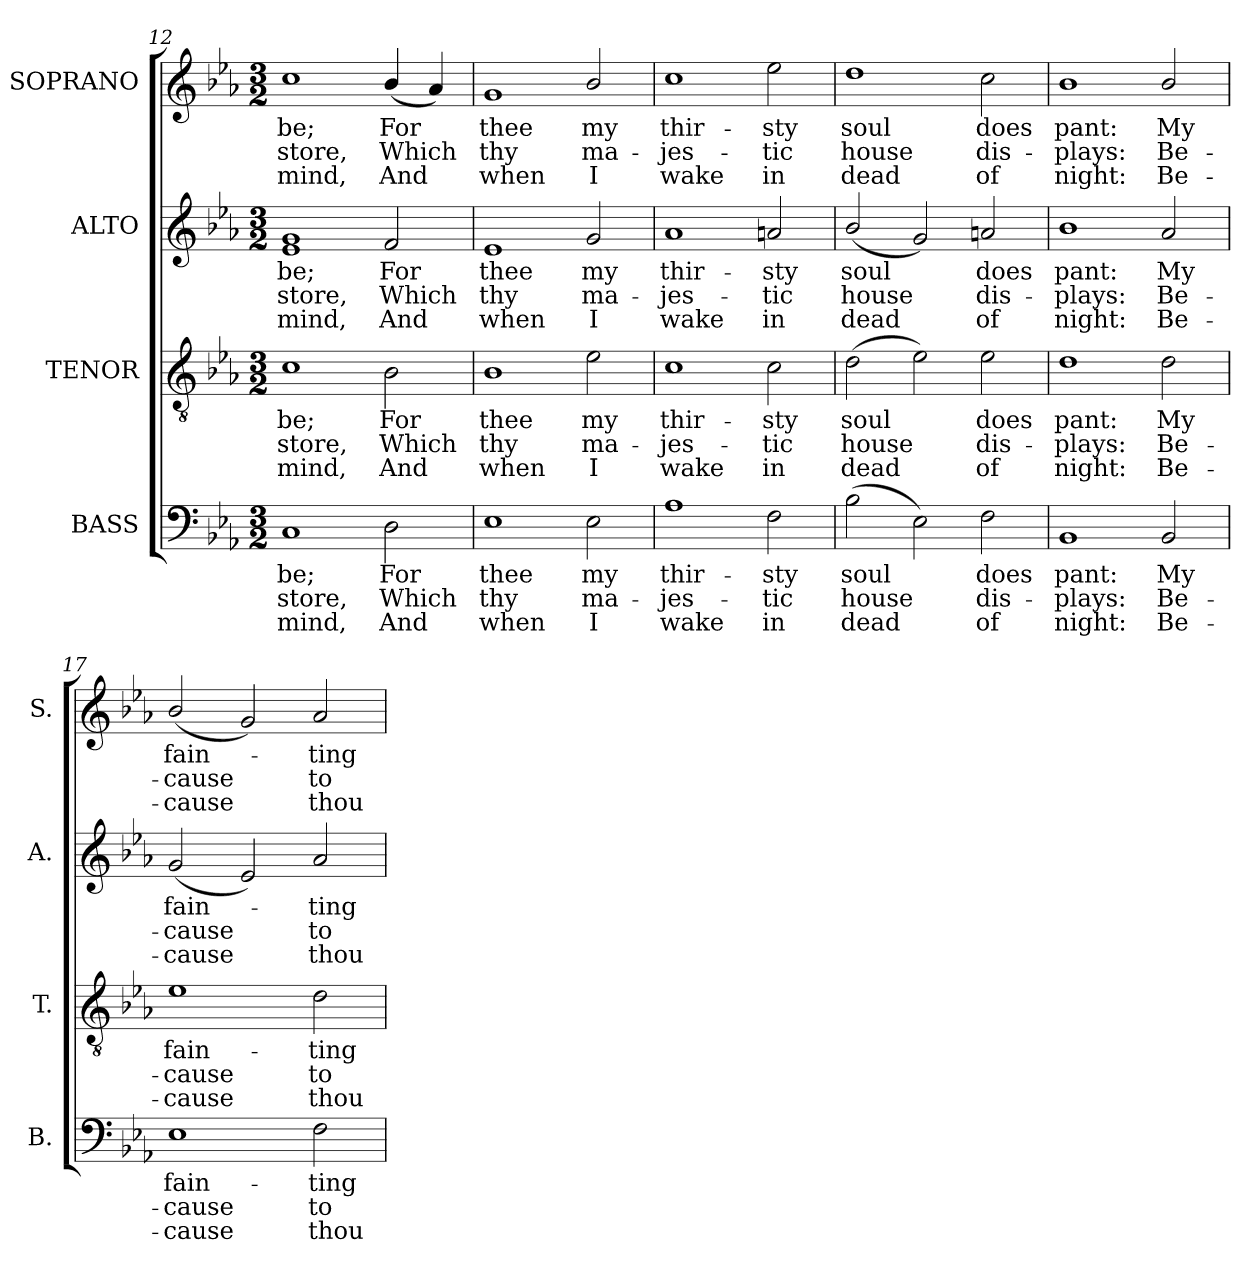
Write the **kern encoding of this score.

**kern	**text	**text	**text	**kern	**text	**text	**text	**kern	**text	**text	**text	**kern	**text	**text	**text
*part4	*part4	*part4	*part4	*part3	*part3	*part3	*part3	*part2	*part2	*part2	*part2	*part1	*part1	*part1	*part1
*staff4	*staff4	*staff4	*staff4	*staff3	*staff3	*staff3	*staff3	*staff2	*staff2	*staff2	*staff2	*staff1	*staff1	*staff1	*staff1
*I"BASS	*	*	*	*I"TENOR	*	*	*	*I"ALTO	*	*	*	*I"SOPRANO	*	*	*
*I'B.	*	*	*	*I'T.	*	*	*	*I'A.	*	*	*	*I'S.	*	*	*
*clefF4	*	*	*	*clefGv2	*	*	*	*clefG2	*	*	*	*clefG2	*	*	*
*	*	*	*	*ITrd7c12	*	*	*	*	*	*	*	*	*	*	*
*k[b-e-a-]	*	*	*	*k[b-e-a-]	*	*	*	*k[b-e-a-]	*	*	*	*k[b-e-a-]	*	*	*
*c:	*	*	*	*c:	*	*	*	*c:	*	*	*	*c:	*	*	*
*M3/2	*	*	*	*M3/2	*	*	*	*M3/2	*	*	*	*M3/2	*	*	*
=12	=12	=12	=12	=12	=12	=12	=12	=12	=12	=12	=12	=12	=12	=12	=12
!	!LO:LY:b:color=#000000	!LO:LY:b:color=#000000	!LO:LY:b:color=#000000	!	!	!	!	!	!	!	!	!	!	!	!
!	!	!	!	!	!LO:LY:b:color=#000000	!LO:LY:b:color=#000000	!LO:LY:b:color=#000000	!	!	!	!	!	!	!	!
!	!	!	!	!	!	!	!	!	!LO:LY:b:color=#000000	!LO:LY:b:color=#000000	!LO:LY:b:color=#000000	!	!	!	!
*	*	*	*	*	*	*	*	*^	*	*	*	*	*	*	*
!	!	!	!	!	!	!	!	!	!	!	!	!	!	!LO:LY:b:color=#000000	!LO:LY:b:color=#000000	!LO:LY:b:color=#000000
1Ci	be;	-store,	mind,	1Ci	be;	-store,	mind,	1gi	1e-i	be;	-store,	mind,	1cci	be;	-store,	mind,
!	!LO:LY:b:color=#000000	!LO:LY:b:color=#000000	!LO:LY:b:color=#000000	!	!	!	!	!	!	!	!	!	!	!	!	!
!	!	!	!	!	!LO:LY:b:color=#000000	!LO:LY:b:color=#000000	!LO:LY:b:color=#000000	!	!	!	!	!	!	!	!	!
!	!	!	!	!	!	!	!	!	!	!LO:LY:b:color=#000000	!LO:LY:b:color=#000000	!LO:LY:b:color=#000000	!	!	!	!
!	!	!	!	!	!	!	!	!	!	!	!	!	!	!LO:LY:b:color=#000000	!LO:LY:b:color=#000000	!LO:LY:b:color=#000000
2Di\	For	Which	And	2BB-i\	For	Which	And	2fi/	2ryy	For	Which	And	(4b-i/	For	Which	And
.	.	.	.	.	.	.	.	.	.	.	.	.	4a-i/)	.	.	.
*	*	*	*	*	*	*	*	*v	*v	*	*	*	*	*	*	*
=13	=13	=13	=13	=13	=13	=13	=13	=13	=13	=13	=13	=13	=13	=13	=13
!	!LO:LY:b:color=#000000	!LO:LY:b:color=#000000	!LO:LY:b:color=#000000	!	!	!	!	!	!	!	!	!	!	!	!
!	!	!	!	!	!LO:LY:b:color=#000000	!LO:LY:b:color=#000000	!LO:LY:b:color=#000000	!	!	!	!	!	!	!	!
!	!	!	!	!	!	!	!	!	!LO:LY:b:color=#000000	!LO:LY:b:color=#000000	!LO:LY:b:color=#000000	!	!	!	!
!	!	!	!	!	!	!	!	!	!	!	!	!	!LO:LY:b:color=#000000	!LO:LY:b:color=#000000	!LO:LY:b:color=#000000
1E-i	thee	thy	when	1BB-i	thee	thy	when	1e-i	thee	thy	when	1gi	thee	thy	when
!	!LO:LY:b:color=#000000	!LO:LY:b:color=#000000	!LO:LY:b:color=#000000	!	!	!	!	!	!	!	!	!	!	!	!
!	!	!	!	!	!LO:LY:b:color=#000000	!LO:LY:b:color=#000000	!LO:LY:b:color=#000000	!	!	!	!	!	!	!	!
!	!	!	!	!	!	!	!	!	!LO:LY:b:color=#000000	!LO:LY:b:color=#000000	!LO:LY:b:color=#000000	!	!	!	!
!	!	!	!	!	!	!	!	!	!	!	!	!	!LO:LY:b:color=#000000	!LO:LY:b:color=#000000	!LO:LY:b:color=#000000
2E-i\	my	ma-	I	2E-i\	my	ma-	I	2gi/	my	ma-	I	2b-i/	my	ma-	I
=14	=14	=14	=14	=14	=14	=14	=14	=14	=14	=14	=14	=14	=14	=14	=14
!	!LO:LY:b:color=#000000	!LO:LY:b:color=#000000	!LO:LY:b:color=#000000	!	!	!	!	!	!	!	!	!	!	!	!
!	!	!	!	!	!LO:LY:b:color=#000000	!LO:LY:b:color=#000000	!LO:LY:b:color=#000000	!	!	!	!	!	!	!	!
!	!	!	!	!	!	!	!	!	!LO:LY:b:color=#000000	!LO:LY:b:color=#000000	!LO:LY:b:color=#000000	!	!	!	!
!	!	!	!	!	!	!	!	!	!	!	!	!	!LO:LY:b:color=#000000	!LO:LY:b:color=#000000	!LO:LY:b:color=#000000
1A-i	thir-	-jes-	wake	1Ci	thir-	-jes-	wake	1a-i	thir-	-jes-	wake	1cci	thir-	-jes-	wake
!	!LO:LY:b:color=#000000	!LO:LY:b:color=#000000	!LO:LY:b:color=#000000	!	!	!	!	!	!	!	!	!	!	!	!
!	!	!	!	!	!LO:LY:b:color=#000000	!LO:LY:b:color=#000000	!LO:LY:b:color=#000000	!	!	!	!	!	!	!	!
!	!	!	!	!	!	!	!	!	!LO:LY:b:color=#000000	!LO:LY:b:color=#000000	!LO:LY:b:color=#000000	!	!	!	!
!	!	!	!	!	!	!	!	!	!	!	!	!	!LO:LY:b:color=#000000	!LO:LY:b:color=#000000	!LO:LY:b:color=#000000
2Fi\	-sty	-tic	in	2Ci\	-sty	-tic	in	2ani/	-sty	-tic	in	2ee-i\	-sty	-tic	in
!!LO:PB:g=z
=15	=15	=15	=15	=15	=15	=15	=15	=15	=15	=15	=15	=15	=15	=15	=15
!	!LO:LY:b:color=#000000	!LO:LY:b:color=#000000	!LO:LY:b:color=#000000	!	!	!	!	!	!	!	!	!	!	!	!
!	!	!	!	!	!LO:LY:b:color=#000000	!LO:LY:b:color=#000000	!LO:LY:b:color=#000000	!	!	!	!	!	!	!	!
!	!	!	!	!	!	!	!	!	!LO:LY:b:color=#000000	!LO:LY:b:color=#000000	!LO:LY:b:color=#000000	!	!	!	!
!	!	!	!	!	!	!	!	!	!	!	!	!	!LO:LY:b:color=#000000	!LO:LY:b:color=#000000	!LO:LY:b:color=#000000
(2B-i\	soul	house	dead	(2Di\	soul	house	dead	(2b-i/	soul	house	dead	1ddi	soul	house	dead
2E-i\)	.	.	.	2E-i\)	.	.	.	2gi/)	.	.	.	.	.	.	.
!	!LO:LY:b:color=#000000	!LO:LY:b:color=#000000	!LO:LY:b:color=#000000	!	!	!	!	!	!	!	!	!	!	!	!
!	!	!	!	!	!LO:LY:b:color=#000000	!LO:LY:b:color=#000000	!LO:LY:b:color=#000000	!	!	!	!	!	!	!	!
!	!	!	!	!	!	!	!	!	!LO:LY:b:color=#000000	!LO:LY:b:color=#000000	!LO:LY:b:color=#000000	!	!	!	!
!	!	!	!	!	!	!	!	!	!	!	!	!	!LO:LY:b:color=#000000	!LO:LY:b:color=#000000	!LO:LY:b:color=#000000
2Fi\	does	dis-	of	2E-i\	does	dis-	of	2ani/	does	dis-	of	2cci\	does	dis-	of
=16	=16	=16	=16	=16	=16	=16	=16	=16	=16	=16	=16	=16	=16	=16	=16
!	!LO:LY:b:color=#000000	!LO:LY:b:color=#000000	!LO:LY:b:color=#000000	!	!	!	!	!	!	!	!	!	!	!	!
!	!	!	!	!	!LO:LY:b:color=#000000	!LO:LY:b:color=#000000	!LO:LY:b:color=#000000	!	!	!	!	!	!	!	!
*	*	*	*	*^	*	*	*	*	*	*	*	*	*	*	*
!	!	!	!	!	!	!	!	!	!	!LO:LY:b:color=#000000	!LO:LY:b:color=#000000	!LO:LY:b:color=#000000	!	!	!	!
!	!	!	!	!	!	!	!	!	!	!	!	!	!	!LO:LY:b:color=#000000	!LO:LY:b:color=#000000	!LO:LY:b:color=#000000
1BB-i	pant:	-plays:	night:	1Di	1ryy	pant:	-plays:	night:	1b-i	pant:	-plays:	night:	1b-i	pant:	-plays:	night:
!	!LO:LY:b:color=#000000	!LO:LY:b:color=#000000	!LO:LY:b:color=#000000	!	!	!	!	!	!	!	!	!	!	!	!	!
!	!	!	!	!	!	!LO:LY:b:color=#000000	!LO:LY:b:color=#000000	!LO:LY:b:color=#000000	!	!	!	!	!	!	!	!
!	!	!	!	!	!	!	!	!	!	!LO:LY:b:color=#000000	!LO:LY:b:color=#000000	!LO:LY:b:color=#000000	!	!	!	!
!	!	!	!	!	!	!	!	!	!	!	!	!	!	!LO:LY:b:color=#000000	!LO:LY:b:color=#000000	!LO:LY:b:color=#000000
2BB-i/	My	Be-	Be-	2Di\	2ryy	My	Be-	Be-	2a-i/	My	Be-	Be-	2b-i/	My	Be-	Be-
*	*	*	*	*v	*v	*	*	*	*	*	*	*	*	*	*	*
=17	=17	=17	=17	=17	=17	=17	=17	=17	=17	=17	=17	=17	=17	=17	=17
*	*	*	*	*^	*	*	*	*	*	*	*	*	*	*	*
!	!LO:LY:b:color=#000000	!LO:LY:b:color=#000000	!LO:LY:b:color=#000000	!	!	!	!	!	!	!	!	!	!	!	!	!
*	*	*	*	*v	*v	*	*	*	*	*	*	*	*	*	*	*
*	*	*	*	*^	*	*	*	*	*	*	*	*	*	*	*
!	!	!	!	!	!	!LO:LY:b:color=#000000	!LO:LY:b:color=#000000	!LO:LY:b:color=#000000	!	!	!	!	!	!	!	!
*	*	*	*	*v	*v	*	*	*	*	*	*	*	*	*	*	*
*	*	*	*	*^	*	*	*	*	*	*	*	*	*	*	*
!	!	!	!	!	!	!	!	!	!	!LO:LY:b:color=#000000	!LO:LY:b:color=#000000	!LO:LY:b:color=#000000	!	!	!	!
*	*	*	*	*v	*v	*	*	*	*	*	*	*	*	*	*	*
*	*	*	*	*^	*	*	*	*	*	*	*	*	*	*	*
!	!	!	!	!	!	!	!	!	!	!	!	!	!	!LO:LY:b:color=#000000	!LO:LY:b:color=#000000	!LO:LY:b:color=#000000
*	*	*	*	*v	*v	*	*	*	*	*	*	*	*	*	*	*
1E-i	fain-	-cause	-cause	1E-i	fain-	-cause	-cause	(2gi/	fain-	-cause	-cause	(2b-i/	fain-	-cause	-cause
.	.	.	.	.	.	.	.	2e-i/)	.	.	.	2gi/)	.	.	.
!	!LO:LY:b:color=#000000	!LO:LY:b:color=#000000	!LO:LY:b:color=#000000	!	!	!	!	!	!	!	!	!	!	!	!
!	!	!	!	!	!LO:LY:b:color=#000000	!LO:LY:b:color=#000000	!LO:LY:b:color=#000000	!	!	!	!	!	!	!	!
!	!	!	!	!	!	!	!	!	!LO:LY:b:color=#000000	!LO:LY:b:color=#000000	!LO:LY:b:color=#000000	!	!	!	!
!	!	!	!	!	!	!	!	!	!	!	!	!	!LO:LY:b:color=#000000	!LO:LY:b:color=#000000	!LO:LY:b:color=#000000
2Fi\	-ting	to	thou	2Di\	-ting	to	thou	2a-i/	-ting	to	thou	2a-i/	-ting	to	thou
=	=	=	=	=	=	=	=	=	=	=	=	=	=	=	=
*-	*-	*-	*-	*-	*-	*-	*-	*-	*-	*-	*-	*-	*-	*-	*-
